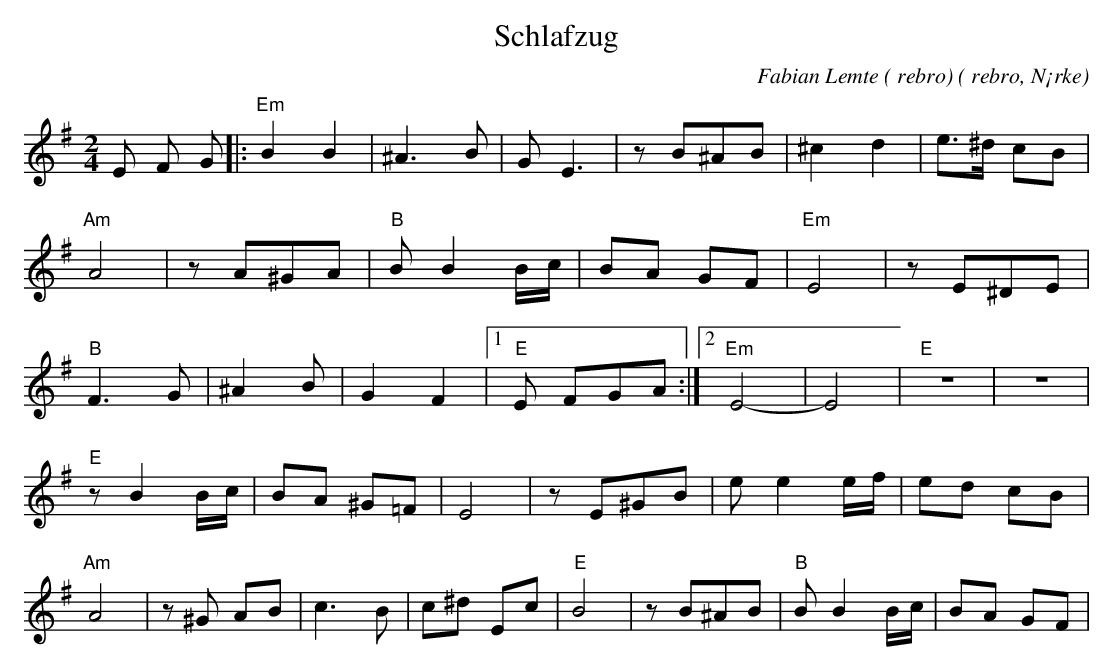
X:1
T:Schlafzug
O: rebro, N¡rke
C:Fabian Lemte ( rebro)
M:2/4
L:1/8
K:Em
E F G |:"Em" B2 B2 | ^A3B | GE3 | zB^AB | ^c2 d2 | e>^d cB |
"Am" A4 | zA^GA |"B" B B2 B/2c/2 | BA GF |"Em" E4 | zE^DE |
"B" F3G | ^A2 B | G2 F2 |1"E" E FGA :|2"Em" E4- | E4 |"E" z4 | z4 |
"E" zB2 B/2c/2 | BA ^G=F | E4 | zE^GB | e e2 e/2f/2| ed cB |
"Am" A4 | z^G AB | c3B | c^d Ec |"E" B4 | zB^AB |"B" B B2 B/2c/2 | BA GF |
